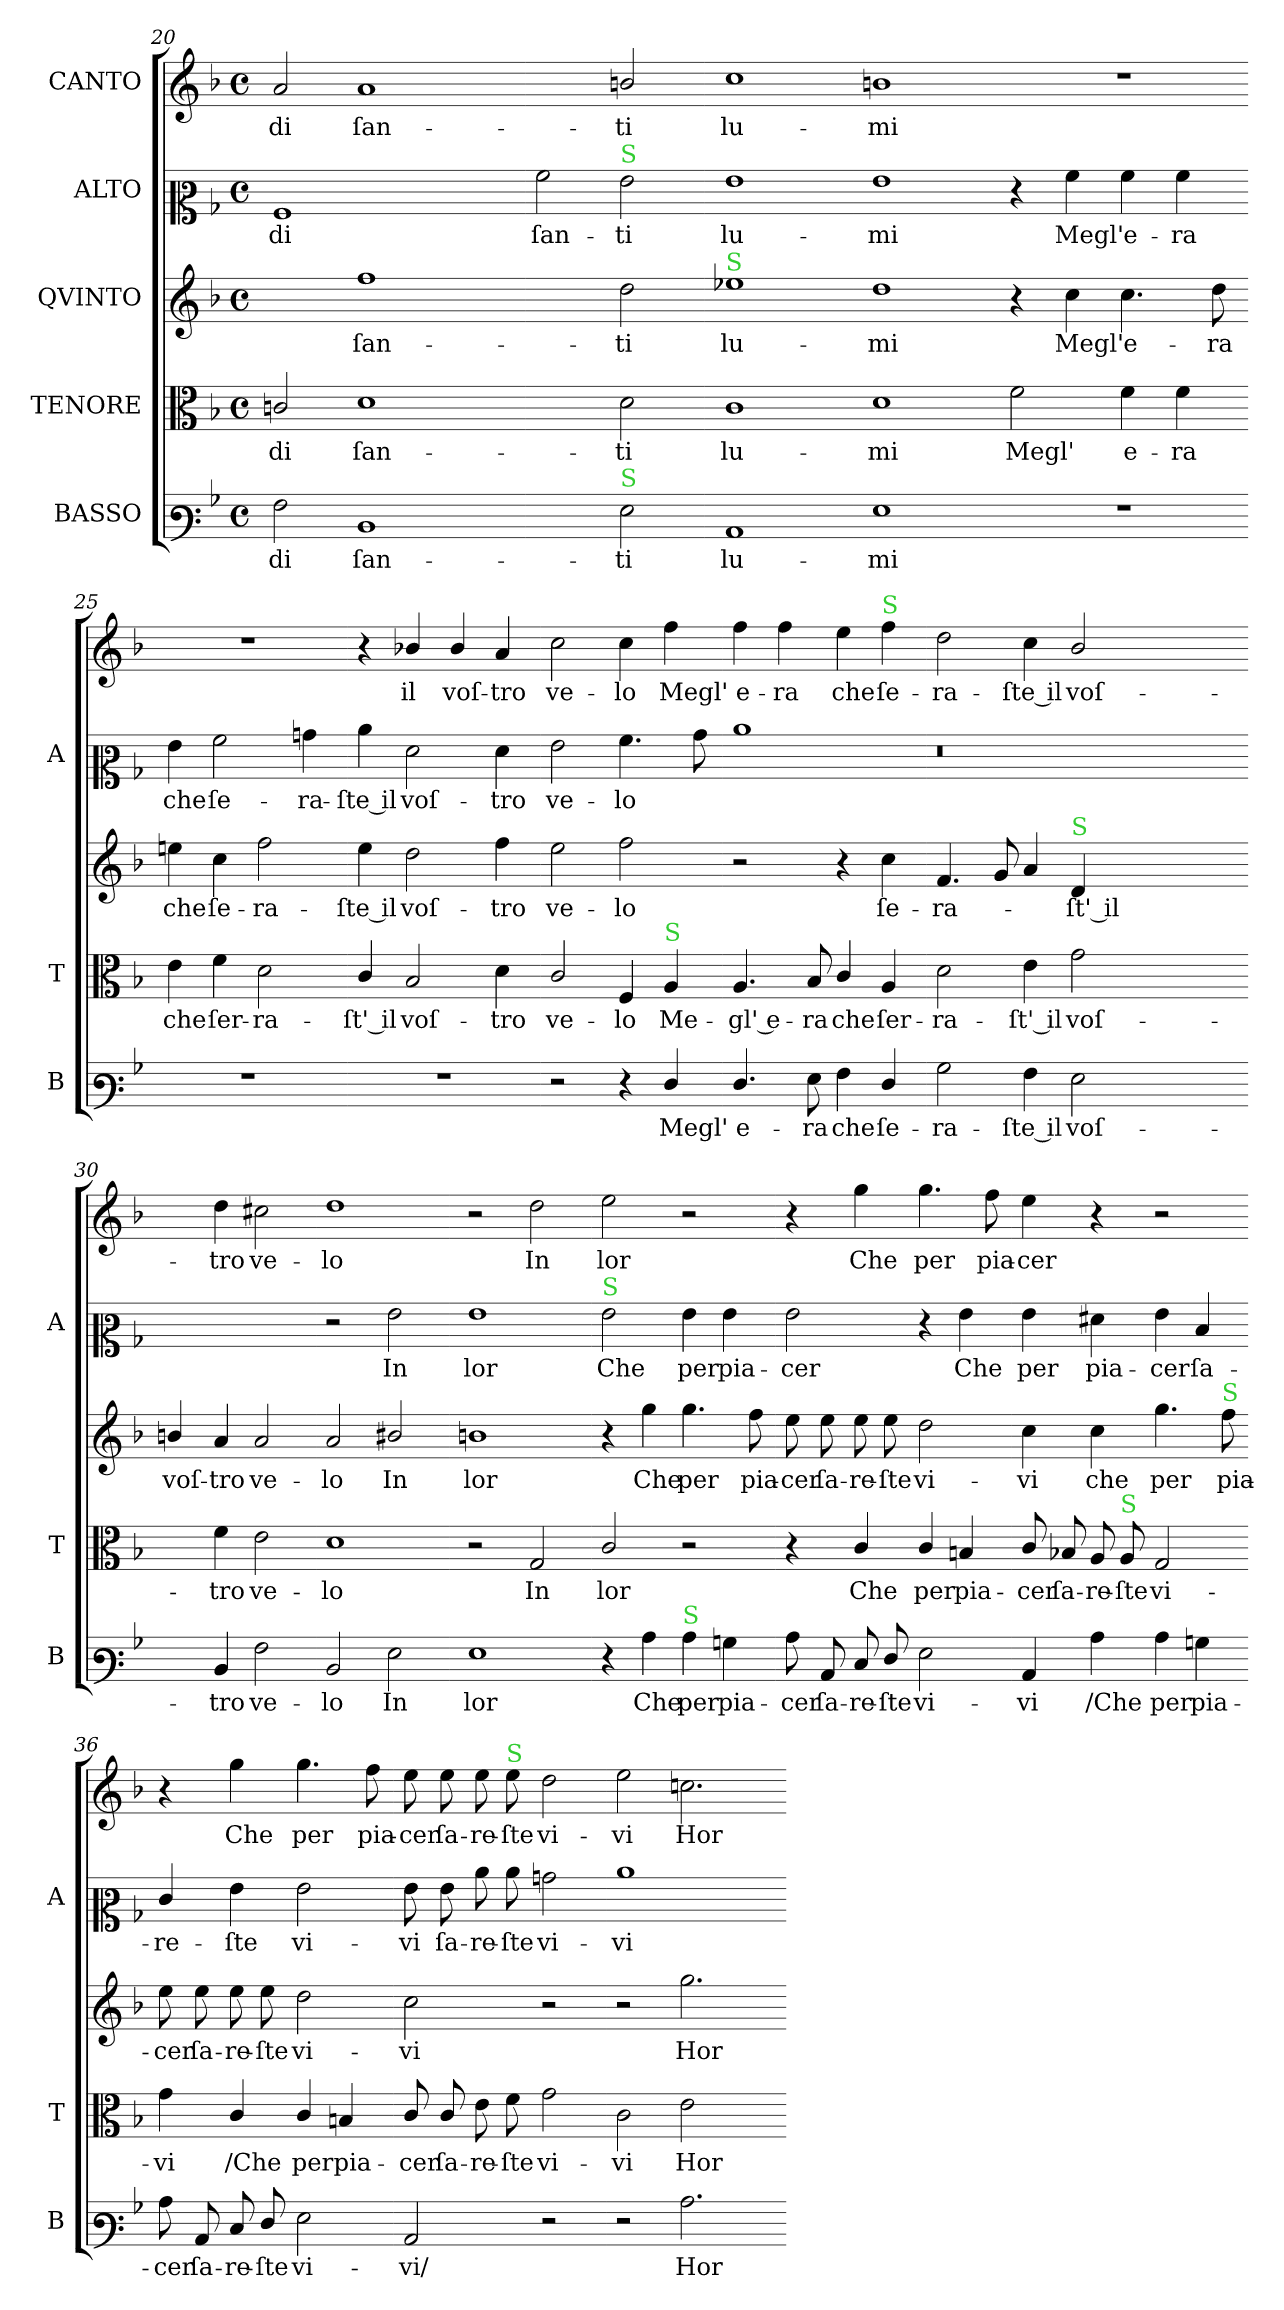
**kern	**text	**kern	**text	**kern	**text	**kern	**text	**kern	**text
*part5	*part5	*part4	*part4	*part3	*part3	*part2	*part2	*part1	*part1
*staff5	*staff5	*staff4	*staff4	*staff3	*staff3	*staff2	*staff2	*staff1	*staff1
*I"BASSO	*	*I"TENORE	*	*I"QVINTO	*	*I"ALTO	*	*I"CANTO	*
*I'B	*	*I'T	*	*	*	*I'A	*	*	*
*clefF3	*	*clefC3	*	*clefG2	*	*clefC2	*	*clefG2	*
*k[b-]	*	*k[b-]	*	*k[b-]	*	*k[b-]	*	*k[b-]	*
*M4/4	*	*M4/4	*	*M4/4	*	*M4/4	*	*M4/4	*
*met(c)	*	*met(c)	*	*met(c)	*	*met(c)	*	*met(c)	*
=20	=20	=20	=20	=20	=20	=20	=20	=20	=20
2A\	di	2cn/	di	2ryy	.	1A	di	2a/	di
1D/	ſan-	1d\	ſan-	1ff\	ſan-	.	.	1a/	ſan-
.	.	.	.	.	.	2ryy	.	.	.
=21-	=21-	=21-	=21-	=21-	=21-	=21-	=21-	=21-	=21-
2ryy	.	2ryy	.	2ryy	.	2a\	ſan-	2ryy	.
!	!	!	!	!	!	!LO:TX:a:color=limegreen:t=S	!	!	!
!LO:TX:a:color=limegreen:t=S	!	!	!	!	!	!	!	!	!
2G\	-ti	2d\	-ti	2dd\	-ti	2g\	-ti	2bn/	-ti
=22-	=22-	=22-	=22-	=22-	=22-	=22-	=22-	=22-	=22-
!	!	!	!	!LO:TX:a:color=limegreen:t=S	!	!	!	!	!
1C	lu-	1c	lu-	1ee-X	lu-	1g	lu-	1cc	lu-
=23-	=23-	=23-	=23-	=23-	=23-	=23-	=23-	=23-	=23-
1G	-mi	1d	-mi	1dd	-mi	1g	-mi	1bn	-mi
=24-	=24-	=24-	=24-	=24-	=24-	=24-	=24-	=24-	=24-
1r	.	2f\	Megl'	4r	.	4r	.	1r	.
.	.	.	.	4cc\	Megl'	4a\	Megl'	.	.
.	.	4f\	e-	4.cc\	e-	4a\	e-	.	.
.	.	4f\	-ra	.	.	4a\	-ra	.	.
.	.	.	.	8dd\	-ra	.	.	.	.
=25-	=25-	=25-	=25-	=25-	=25-	=25-	=25-	=25-	=25-
1r	.	4e\	che	4een\	che	4g\	che	1r	.
.	.	4f\	ſer-	4cc\	ſe-	2a\	ſe-	.	.
.	.	2d\	-ra-	2ff\	-ra-	.	.	.	.
.	.	.	.	.	.	4bn\	-ra-	.	.
=26-	=26-	=26-	=26-	=26-	=26-	=26-	=26-	=26-	=26-
1r	.	4c/	ſt' il	4ee\	-ſte il	4cc\	-ſte il	4r	.
.	.	2B-/	voſ-	2dd\	voſ-	2f\	voſ-	4b-X/	il
.	.	.	.	.	.	.	.	4b-/	voſ-
.	.	4d\	-tro	4ff\	-tro	4f\	-tro	4a/	-tro
=27-	=27-	=27-	=27-	=27-	=27-	=27-	=27-	=27-	=27-
2r	.	2c/	ve-	2ee\	ve-	2g\	ve-	2cc\	ve-
4r	.	4F/	-lo	2ff\	-lo	4.a\	-lo	4cc\	-lo
!	!	!LO:TX:a:color=limegreen:t=S	!	!	!	!	!	!	!
4F/	Megl'	4A/	Me-	.	.	.	.	4ff\	Megl'
.	.	.	.	.	.	8b\	.	.	.
=28-	=28-	=28-	=28-	=28-	=28-	=28-	=28-	=28-	=28-
4.F/	e-	4.A/	-gl' e-	2r	.	1cc	.	4ff\	e-
.	.	.	.	.	.	.	.	4ff\	-ra
8G\	-ra	8B-/	-ra	.	.	.	.	.	.
4A\	che	4c/	che	4r	.	.	.	4ee\	che
!	!	!	!	!	!	!	!	!LO:TX:a:color=limegreen:t=S	!
4F/	ſe-	4A/	ſer-	4cc\	ſe-	.	.	4ff\	ſe-
=29-	=29-	=29-	=29-	=29-	=29-	=29-	=29-	=29-	=29-
2B-\	-ra-	2d\	-ra-	4.f/	-ra-	0r	.	2dd\	-ra-
.	.	.	.	8g/	.	.	.	.	.
4A\	ſte il	4e\	ſt' il	4a/	.	.	.	4cc\	ſte il
!	!	!	!	!LO:TX:a:color=limegreen:t=S	!	!	!	!	!
2G\	voſ-	2g\	voſ-	4d/	-ſt' il	.	.	2b-/	voſ-
.	.	.	.	1ryy	.	.	.	.	.
2.ryy	.	2.ryy	.	.	.	.	.	2.ryy	.
=30-	=30-	=30-	=30-	=30-	=30-	=30-	=30-	=30-	=30-
4ryy	.	4ryy	.	4b/	voſ-	1ryy	.	4ryy	.
4D/	-tro	4f\	-tro	4a/	-tro	.	.	4dd\	-tro
2A\	ve-	2e\	ve-	2a/	ve-	.	.	2cc#X\	ve-
=31-	=31-	=31-	=31-	=31-	=31-	=31-	=31-	=31-	=31-
2D/	-lo	1d	-lo	2a/	-lo	2r	.	1dd	-lo
2G\	In	.	.	2b#X/	In	2g\	In	.	.
=32-	=32-	=32-	=32-	=32-	=32-	=32-	=32-	=32-	=32-
1G	lor	2r	.	1bn	lor	1g	lor	2r	.
.	.	2G/	In	.	.	.	.	2dd\	In
=33-	=33-	=33-	=33-	=33-	=33-	=33-	=33-	=33-	=33-
!	!	!	!	!	!	!LO:TX:a:color=limegreen:t=S	!	!	!
4r	.	2c/	lor	4r	.	2g\	Che	2ee\	lor
4c\	Che	.	.	4gg\	Che	.	.	.	.
!LO:TX:a:color=limegreen:t=S	!	!	!	!	!	!	!	!	!
4c\	per	2r	.	4.gg\	per	4g\	per	2r	.
4Bn\	pia-	.	.	.	.	4g\	pia-	.	.
.	.	.	.	8ff\	pia-	.	.	.	.
=34-	=34-	=34-	=34-	=34-	=34-	=34-	=34-	=34-	=34-
8c\	-cer	4r	.	8ee\	-cer	2g\	-cer	4r	.
8C/	ſa-	.	.	8ee\	ſa-	.	.	.	.
8E/	-re-	4c/	Che	8ee\	-re-	.	.	4gg\	Che
8F/	ſte	.	.	8ee\	ſte	.	.	.	.
2G\	vi-	4c/	per	2dd\	vi-	4r	.	4.gg\	per
.	.	4Bn/	pia-	.	.	4g\	Che	.	.
.	.	.	.	.	.	.	.	8ff\	pia-
=35-	=35-	=35-	=35-	=35-	=35-	=35-	=35-	=35-	=35-
4C/	-vi	8c/	-cer	4cc\	-vi	4g\	per	4ee\	-cer
.	.	8B-X/	ſa-	.	.	.	.	.	.
4c\	/Che	8A/	-re-	4cc\	che	4f#X\	pia-	4r	.
!	!	!LO:TX:a:color=limegreen:t=S	!	!	!	!	!	!	!
.	.	8A/	ſte	.	.	.	.	.	.
4c\	per	2G/	vi-	4.gg\	per	4g\	-cer	2r	.
4Bn\	pia-	.	.	.	.	4d/	ſa-	.	.
!	!	!	!	!LO:TX:a:color=limegreen:t=S	!	!	!	!	!
.	.	.	.	8ff\	pia-	.	.	.	.
=36-	=36-	=36-	=36-	=36-	=36-	=36-	=36-	=36-	=36-
8c\	-cer	4g\	-vi	8ee\	-cer	4e/	-re-	4r	.
8C/	ſa-	.	.	8ee\	ſa-	.	.	.	.
8E/	-re-	4c/	/Che	8ee\	-re-	4g\	-ſte	4gg\	Che
8F/	ſte	.	.	8ee\	ſte	.	.	.	.
2G\	vi-	4c/	per	2dd\	vi-	2g\	vi-	4.gg\	per
.	.	4Bn/	pia-	.	.	.	.	.	.
.	.	.	.	.	.	.	.	8ff\	pia-
=37-	=37-	=37-	=37-	=37-	=37-	=37-	=37-	=37-	=37-
2C/	-vi/	8c/	-cer	2cc\	-vi	8g\	-vi	8ee\	-cer
.	.	8c/	ſa-	.	.	8g\	ſa-	8ee\	ſa-
.	.	8e\	-re-	.	.	8cc\	-re-	8ee\	-re-
!	!	!	!	!	!	!	!	!LO:TX:a:color=limegreen:t=S	!
.	.	8f\	ſte	.	.	8cc\	ſte	8ee\	-ſte
2r	.	2g\	vi-	2r	.	2bn\	vi-	2dd\	vi-
=38-	=38-	=38-	=38-	=38-	=38-	=38-	=38-	=38-	=38-
2r	.	2c\	-vi	2r	.	1cc	-vi	2ee\	-vi
2.c\	Hor	2e\	Hor	2.gg\	Hor	.	.	2.ccn\	Hor
.	.	4ryy	.	.	.	4ryy	.	.	.
=-	=-	=-	=-	=-	=-	=-	=-	=-	=-
*-	*-	*-	*-	*-	*-	*-	*-	*-	*-
